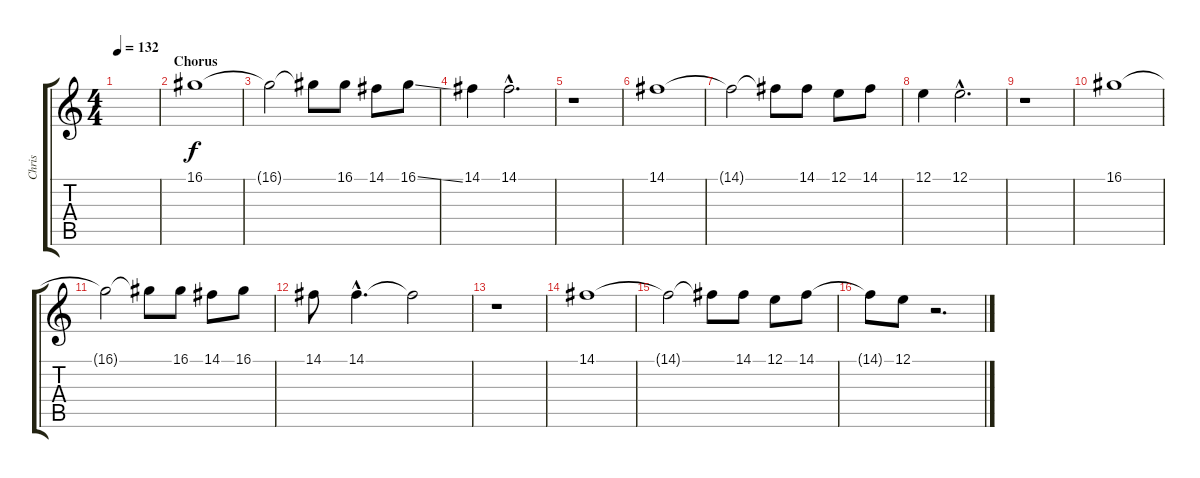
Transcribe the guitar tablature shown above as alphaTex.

\track ("Chris" "Chris") {instrument lead6voice}
\staff {score tabs}
\tuning (E4 B3 G3 D3 A2 E2) {hide}
\ts (4 4)
\tempo 132
\clef g2
\ks c
|
\section ("" "Chorus")
16.1.1 |
16.1{t}.2 16.1{t}.8 16.1.8 14.1.8 16.1{ss}.8 |
14.1.4 14.1{hac}.2{d} |
r.1 |
14.1.1 |
14.1{t}.2 14.1{t}.8 14.1.8 12.1.8 14.1.8 |
12.1.4 12.1{hac}.2{d} |
r.1 |
16.1.1 |
16.1{t}.2 16.1{t}.8 16.1.8 14.1.8 16.1.8 |
14.1.8 14.1{hac}.4{d} 14.1{t}.2 |
r.1 |
14.1.1 |
14.1{t}.2 14.1{t}.8 14.1.8 12.1.8 14.1.8 |
14.1{t}.8 12.1.8 r.2{d}
